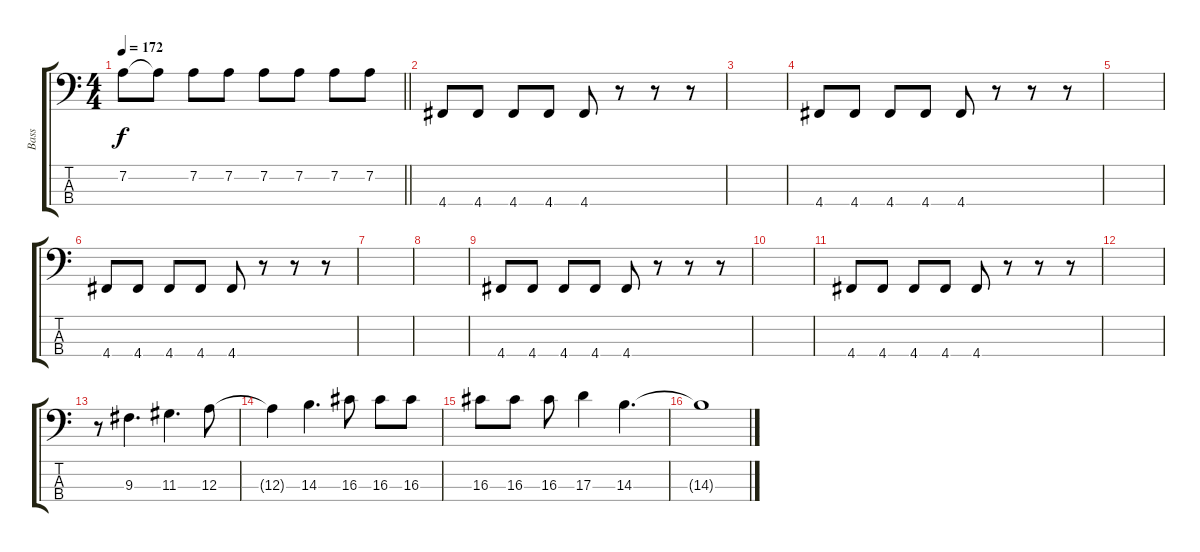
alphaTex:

\track ("Bass" "Bass") {instrument electricbassfinger}
\staff {score tabs}
\tuning (G2 D2 A1 D1) {hide}
\ts (4 4)
\tempo 172
\clef f4
\barLineRight lightlight
\ks c
7.2.8{dy f} 7.2{t}.8 7.2.8 7.2.8 7.2.8 7.2.8 7.2.8 7.2.8 |
4.4.8 4.4.8 4.4.8 4.4.8 4.4.8 r.8 r.8 r.8 |
|
4.4.8 4.4.8 4.4.8 4.4.8 4.4.8 r.8 r.8 r.8 |
|
4.4.8 4.4.8 4.4.8 4.4.8 4.4.8 r.8 r.8 r.8 |
|
|
4.4.8 4.4.8 4.4.8 4.4.8 4.4.8 r.8 r.8 r.8 |
|
4.4.8 4.4.8 4.4.8 4.4.8 4.4.8 r.8 r.8 r.8 |
|
r.8 9.3.4{d} 11.3.4{d} 12.3.8 |
12.3{t}.4 14.3.4{d} 16.3.8 16.3.8 16.3.8 |
16.3.8 16.3.8 16.3.8 17.3.4 14.3.4{d} |
14.3{t}.1
